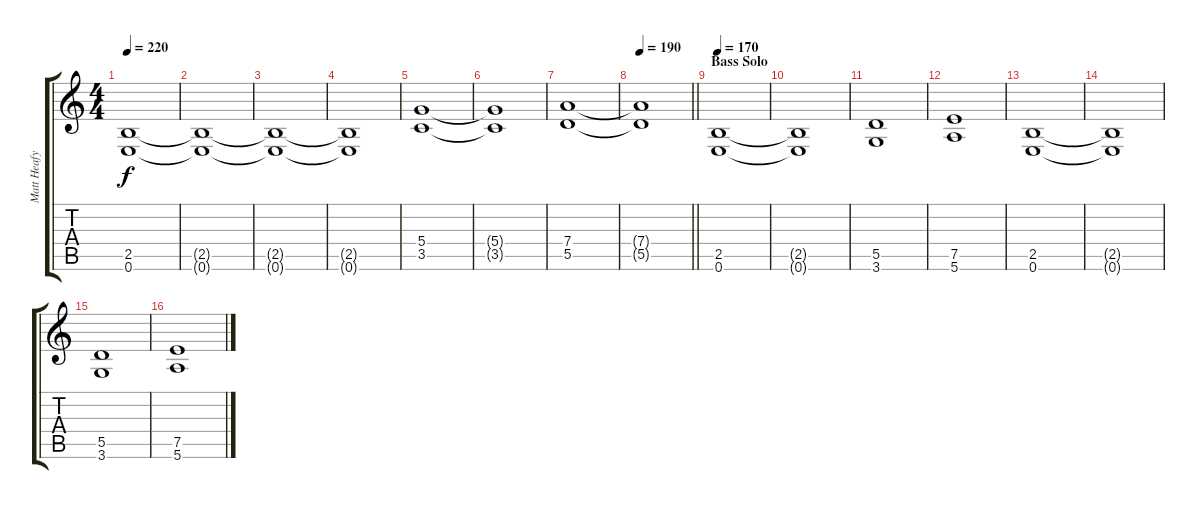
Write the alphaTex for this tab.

\track ("Matt Heafy" "Matt Heafy") {instrument distortionguitar}
\staff {score tabs}
\tuning (E4 B3 G3 D3 A2 E2) {hide}
\ts (4 4)
\tempo 220
\clef g2
\ks c
(2.5 0.6).1{dy f} |
(2.5{t} 0.6{t}).1 |
(2.5{t} 0.6{t}).1 |
(2.5{t} 0.6{t}).1 |
(5.4 3.5).1 |
(5.4{t} 3.5{t}).1 |
(7.4 5.5).1 |
\tempo 190
\barLineRight lightlight
(7.4{t} 5.5{t}).1 |
\section ("" "Bass Solo")
\tempo 170
(2.5 0.6).1{volume 12} |
(2.5{t} 0.6{t}).1 |
(5.5 3.6).1 |
(7.5 5.6).1 |
(2.5 0.6).1 |
(2.5{t} 0.6{t}).1 |
(5.5 3.6).1 |
(7.5 5.6).1
